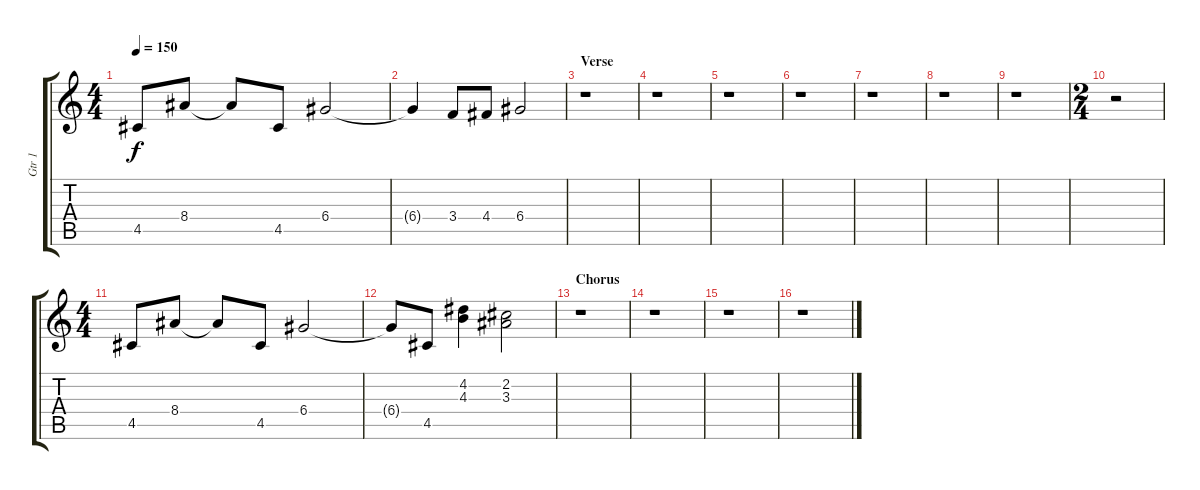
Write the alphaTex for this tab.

\track ("Gtr 1" "Gtr 1") {instrument acousticguitarsteel}
\staff {score tabs}
\tuning (E4 B3 G3 D3 A2 E2) {hide}
\ts (4 4)
\tempo 150
\clef g2
\ks c
4.5.8{dy f} 8.4.8 8.4{t}.8 4.5.8 6.4.2 |
6.4{t}.4 3.4.8 4.4.8 6.4.2 |
\section ("" "Verse")
r.1 |
r.1 |
r.1 |
r.1 |
r.1 |
r.1 |
r.1 |
\ts (2 4)
r.2 |
\ts (4 4)
4.5.8 8.4.8 8.4{t}.8 4.5.8 6.4.2 |
6.4{t}.8 4.5.8 (4.2 4.3).4 (2.2 3.3).2 |
\section ("" "Chorus")
r.1 |
r.1 |
r.1 |
r.1
